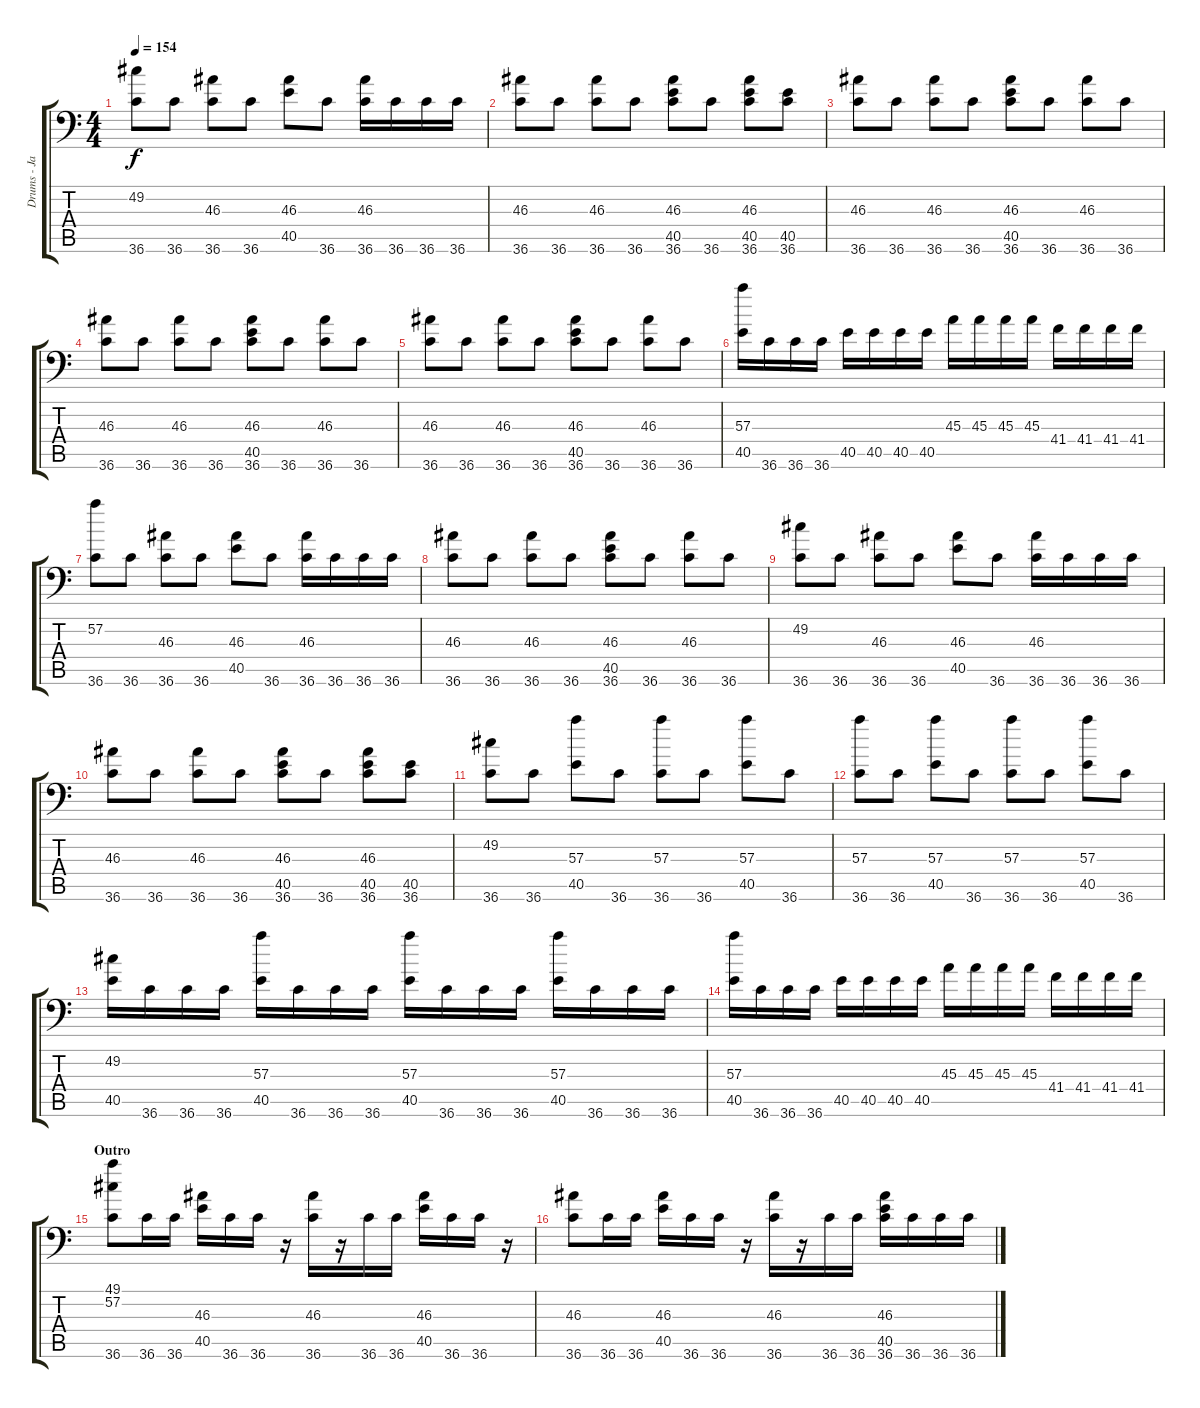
\track ("Drums - Jason" "Drums - Ja") {instrument acousticgrandpiano}
\staff {score tabs}
\tuning (C-1 C-1 C-1 C-1 C-1 C-1) {hide}
\ts (4 4)
\tempo 154
\clef f4
\ks c
(49.2 36.6).8{dy f} 36.6.8 (46.3 36.6).8 36.6.8 (46.3 40.5).8 36.6.8 (46.3 36.6).16 36.6.16 36.6.16 36.6.16 |
(46.3 36.6).8 36.6.8 (46.3 36.6).8 36.6.8 (46.3 40.5 36.6).8 36.6.8 (46.3 40.5 36.6).8 (40.5 36.6).8 |
(46.3 36.6).8 36.6.8 (46.3 36.6).8 36.6.8 (46.3 40.5 36.6).8 36.6.8 (46.3 36.6).8 36.6.8 |
(46.3 36.6).8 36.6.8 (46.3 36.6).8 36.6.8 (46.3 40.5 36.6).8 36.6.8 (46.3 36.6).8 36.6.8 |
(46.3 36.6).8 36.6.8 (46.3 36.6).8 36.6.8 (46.3 40.5 36.6).8 36.6.8 (46.3 36.6).8 36.6.8 |
(57.3 40.5).16 36.6.16 36.6.16 36.6.16 40.5.16 40.5.16 40.5.16 40.5.16 45.3.16 45.3.16 45.3.16 45.3.16 41.4.16 41.4.16 41.4.16 41.4.16 |
(57.2 36.6).8 36.6.8 (46.3 36.6).8 36.6.8 (46.3 40.5).8 36.6.8 (46.3 36.6).16 36.6.16 36.6.16 36.6.16 |
(46.3 36.6).8 36.6.8 (46.3 36.6).8 36.6.8 (46.3 40.5 36.6).8 36.6.8 (46.3 36.6).8 36.6.8 |
(49.2 36.6).8 36.6.8 (46.3 36.6).8 36.6.8 (46.3 40.5).8 36.6.8 (46.3 36.6).16 36.6.16 36.6.16 36.6.16 |
(46.3 36.6).8 36.6.8 (46.3 36.6).8 36.6.8 (46.3 40.5 36.6).8 36.6.8 (46.3 40.5 36.6).8 (40.5 36.6).8 |
(49.2 36.6).8 36.6.8 (57.3 40.5).8 36.6.8 (57.3 36.6).8 36.6.8 (57.3 40.5).8 36.6.8 |
(57.3 36.6).8 36.6.8 (57.3 40.5).8 36.6.8 (57.3 36.6).8 36.6.8 (57.3 40.5).8 36.6.8 |
(49.2 40.5).16 36.6.16 36.6.16 36.6.16 (57.3 40.5).16 36.6.16 36.6.16 36.6.16 (57.3 40.5).16 36.6.16 36.6.16 36.6.16 (57.3 40.5).16 36.6.16 36.6.16 36.6.16 |
(57.3 40.5).16 36.6.16 36.6.16 36.6.16 40.5.16 40.5.16 40.5.16 40.5.16 45.3.16 45.3.16 45.3.16 45.3.16 41.4.16 41.4.16 41.4.16 41.4.16 |
\section ("" "Outro")
(49.1 57.2 36.6).8 36.6.16 36.6.16 (46.3 40.5).16 36.6.16 36.6.16 r.16 (46.3 36.6).16 r.16 36.6.16 36.6.16 (46.3 40.5).16 36.6.16 36.6.16 r.16 |
(46.3 36.6).8 36.6.16 36.6.16 (46.3 40.5).16 36.6.16 36.6.16 r.16 (46.3 36.6).16 r.16 36.6.16 36.6.16 (46.3 40.5 36.6).16 36.6.16 36.6.16 36.6.16
